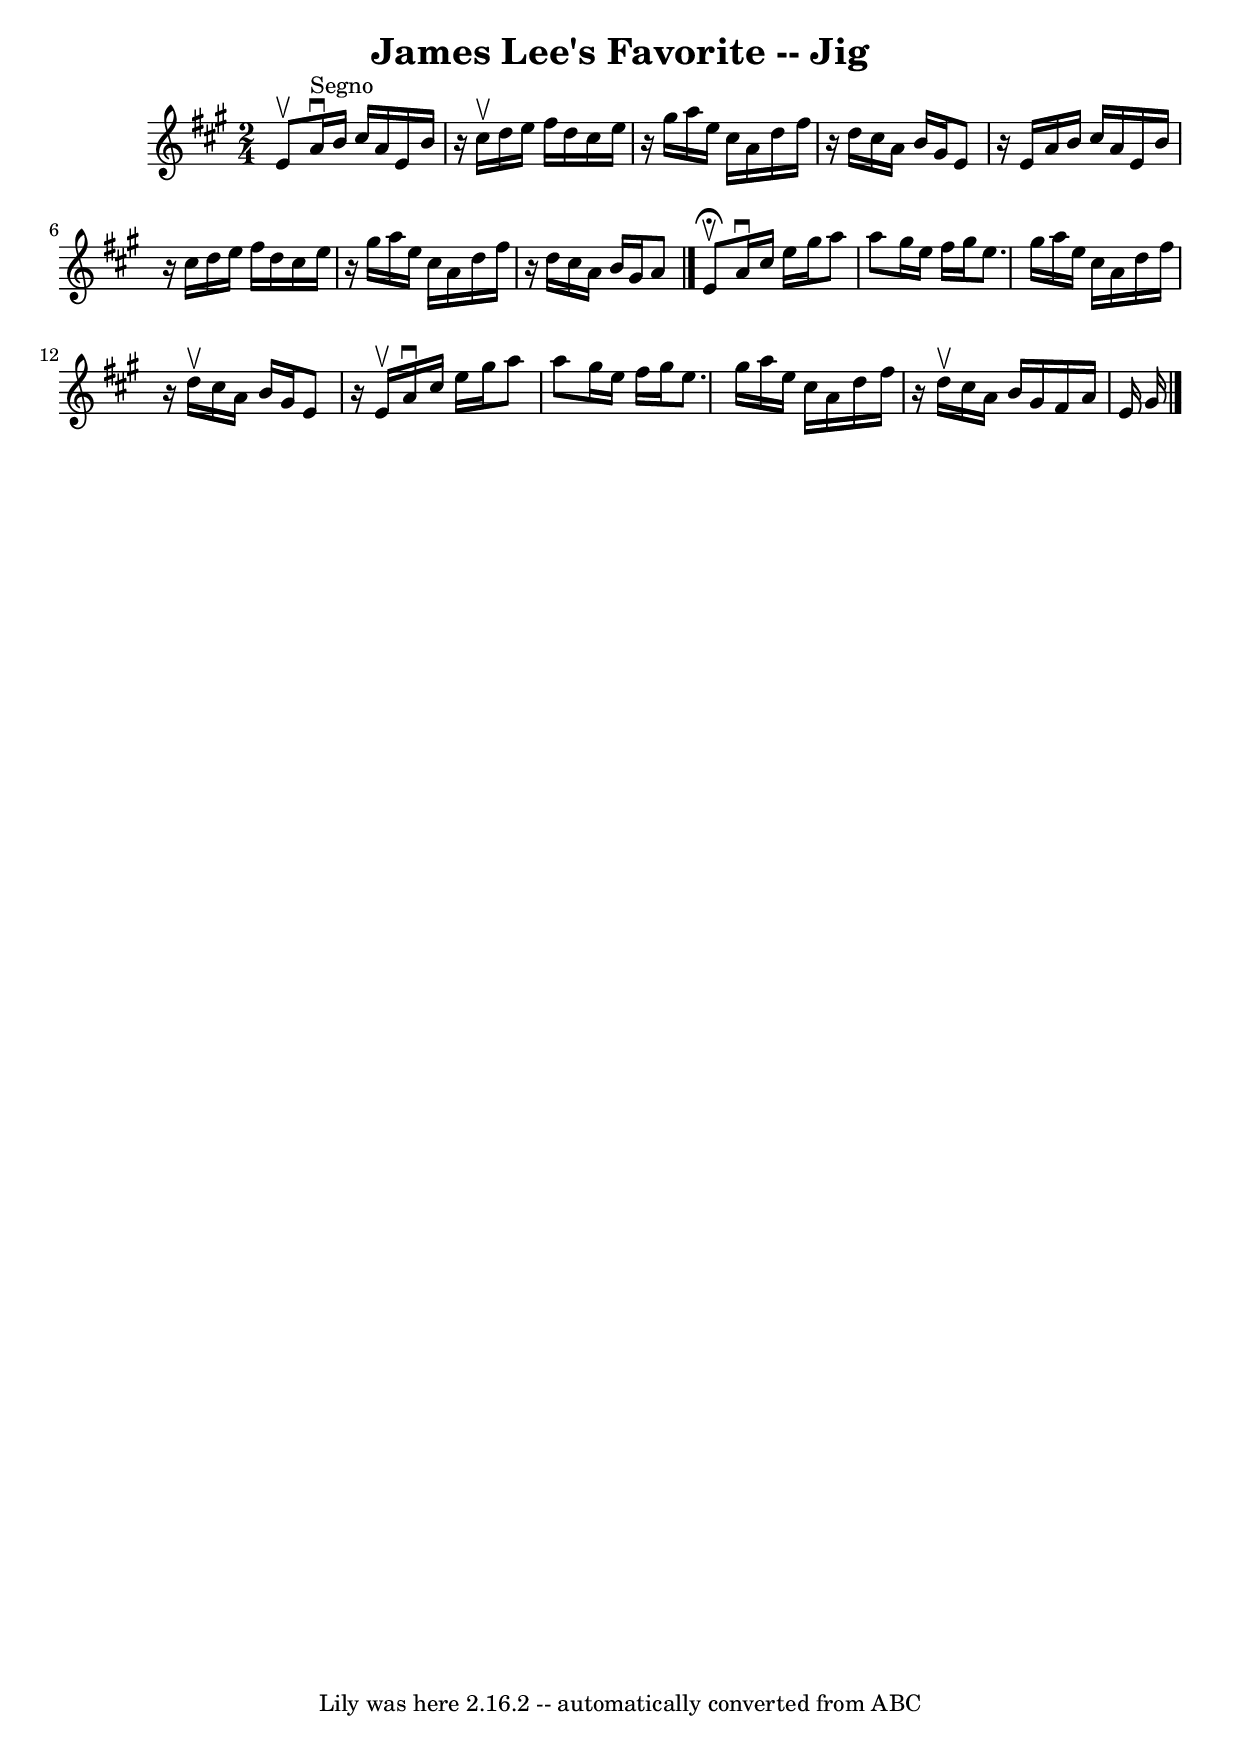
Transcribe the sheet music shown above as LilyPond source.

\version "2.7.40"
\include "Mammoth.ily"
\header {
	%% book = "Ryan's Mammoth Collection"
	crossRefNumber = "1"
	footnotes = "\\\\118 663"
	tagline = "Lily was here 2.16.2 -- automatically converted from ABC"
	title = "James Lee's Favorite -- Jig"
}
voicedefault =  {


\time 2/4 
\key a \major e'8^\upbow   |
 a'16^"Segno"^\downbow   
b'16 cis''16 a'16 e'16 b'16    r16 cis''16^\upbow   |
   
d''16 e''16 fis''16 d''16 cis''16 e''16    r16 gis''16    
|
 a''16 e''16 cis''16 a'16 d''16 fis''16    r16 d''16   
 |
 cis''16 a'16 b'16 gis'16 e'8    r16 e'16    |
    
 a'16 b'16 cis''16 a'16 e'16 b'16    r16 cis''16    |
   
d''16 e''16 fis''16 d''16 cis''16 e''16    r16 gis''16    
|
 a''16 e''16 cis''16 a'16 d''16 fis''16    r16 d''16   
 |
 cis''16 a'16 b'16 gis'16 a'8    \bar "|." e'8 
^\fermata^\upbow |
 a'16^\downbow cis''16 e''16 gis''16    
a''8 a''8    |
 gis''16 e''16 fis''16 gis''16 e''8.    
gis''16    |
 a''16 e''16 cis''16 a'16 d''16 fis''16    
r16 d''16^\upbow   |
 cis''16 a'16 b'16 gis'16 e'8    r16 
e'16^\upbow   |
 a'16^\downbow cis''16 e''16 gis''16    
a''8 a''8    |
 gis''16 e''16 fis''16 gis''16 e''8.    
gis''16    |
 a''16 e''16 cis''16 a'16 d''16 fis''16    
r16 d''16^\upbow   |
 cis''16 a'16 b'16 gis'16 fis'16    
a'16 e'16 gis'16        \bar "|."   
}

\score{
    <<

	\context Staff="default"
	{
	    \voicedefault 
	}

    >>
	\layout {
	}
	\midi {}
}
